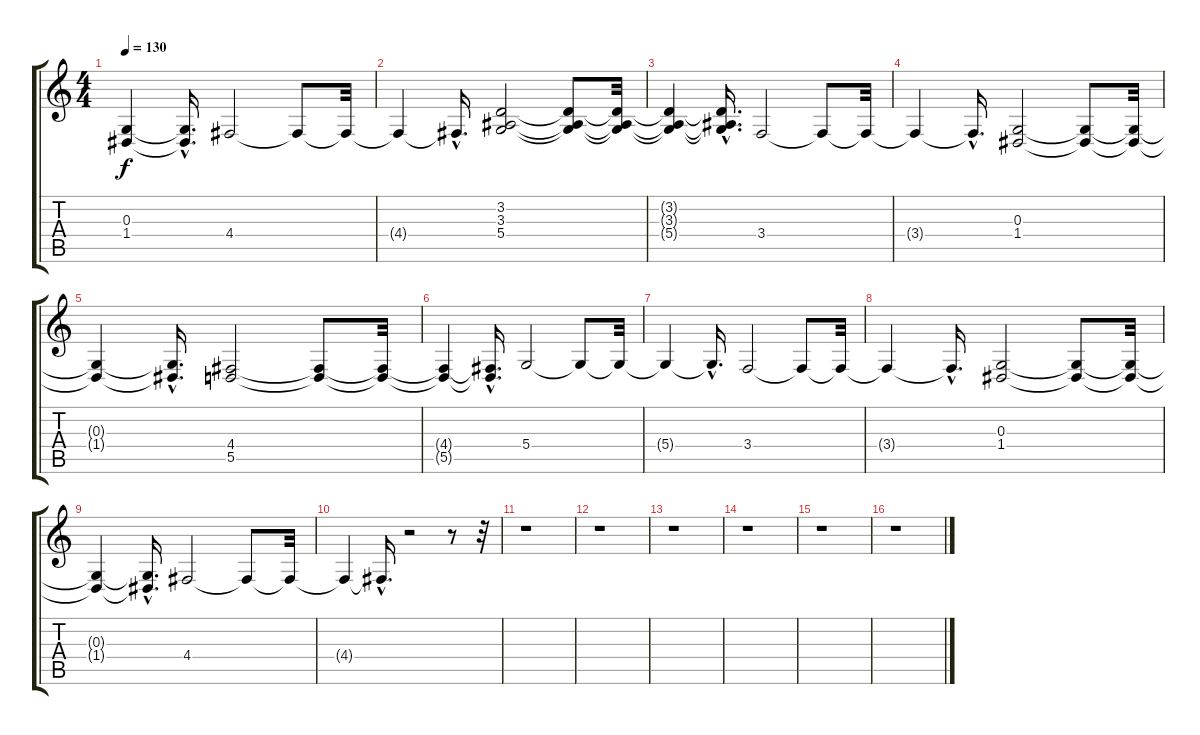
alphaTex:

\track "" {instrument stringensemble2}
\staff {score tabs}
\tuning (E4 B3 G3 D3 A2 E2) {hide}
\ts (4 4)
\tempo 130
\clef g2
\ks c
(0.3{t} 1.4{t}).4{dy f} (0.3{hac t} 1.4{hac t}).16{d} 4.4.2 4.4{t}.8 4.4{t}.32 |
4.4{t}.4 4.4{hac t}.16{d} (3.2 3.3 5.4).2 (3.2{t} 3.3{t} 5.4{t}).8 (3.2{t} 3.3{t} 5.4{t}).32 |
(3.2{t} 3.3{t} 5.4{t}).4 (3.2{t} 3.3{t} 5.4{hac t}).16{d} 3.4.2 3.4{t}.8 3.4{t}.32 |
3.4{t}.4 3.4{hac t}.16{d} (0.3 1.4).2 (0.3{t} 1.4{t}).8 (0.3{t} 1.4{t}).32 |
(0.3{t} 1.4{t}).4 (0.3{hac t} 1.4{hac t}).16{d} (4.4 5.5).2 (4.4{t} 5.5{t}).8 (4.4{t} 5.5{t}).32 |
(4.4{t} 5.5{t}).4 (4.4{hac t} 5.5{hac t}).16{d} 5.4.2 5.4{t}.8 5.4{t}.32 |
5.4{t}.4 5.4{hac t}.16{d} 3.4.2 3.4{t}.8 3.4{t}.32 |
3.4{t}.4 3.4{hac t}.16{d} (0.3 1.4).2 (0.3{t} 1.4{t}).8 (0.3{t} 1.4{t}).32 |
(0.3{t} 1.4{t}).4 (0.3{hac t} 1.4{hac t}).16{d} 4.4.2 4.4{t}.8 4.4{t}.32 |
4.4{t}.4 4.4{hac t}.16{d} r.2 r.8 r.32 |
r.1 |
r.1 |
r.1 |
r.1 |
r.1 |
r.1
